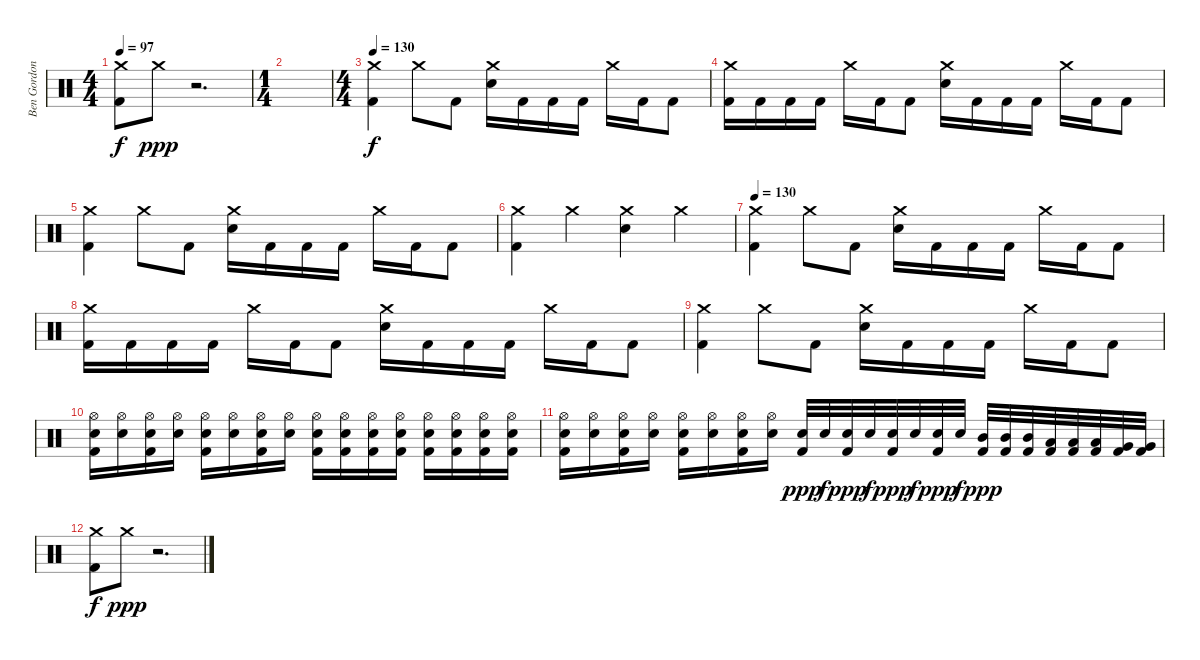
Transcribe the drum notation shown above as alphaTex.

\track ("Ben Gordon" "Ben Gordon") {instrument percussion}
\staff {score}
\articulation defaults
\ts (4 4)
\tempo 97
\clef neutral
\ks c
("Crash medium (hit)" "Kick (hit) 2").8{dy f} "Crash medium (hit)".8{dy ppp} r.2{d} |
\ts (1 4)
|
\ts (4 4)
\tempo 130
("Crash medium (hit)" "Kick (hit) 2").4{dy f} "Crash medium (hit)".8 "Kick (hit) 2".8 ("Crash medium (hit)" "Snare (hit) 2").16 "Kick (hit) 2".16 "Kick (hit) 2".16 "Kick (hit) 2".16 "Crash medium (hit)".16 "Kick (hit) 2".16 "Kick (hit) 2".8 |
("Crash medium (hit)" "Kick (hit) 2").16 "Kick (hit) 2".16 "Kick (hit) 2".16 "Kick (hit) 2".16 "Crash medium (hit)".16 "Kick (hit) 2".16 "Kick (hit) 2".8 ("Crash medium (hit)" "Snare (hit) 2").16 "Kick (hit) 2".16 "Kick (hit) 2".16 "Kick (hit) 2".16 "Crash medium (hit)".16 "Kick (hit) 2".16 "Kick (hit) 2".8 |
("Crash medium (hit)" "Kick (hit) 2").4 "Crash medium (hit)".8 "Kick (hit) 2".8 ("Crash medium (hit)" "Snare (hit) 2").16 "Kick (hit) 2".16 "Kick (hit) 2".16 "Kick (hit) 2".16 "Crash medium (hit)".16 "Kick (hit) 2".16 "Kick (hit) 2".8 |
("Crash medium (hit)" "Kick (hit) 2").4 "Crash medium (hit)".4 ("Crash medium (hit)" "Snare (hit) 2").4 "Crash medium (hit)".4 |
\tempo 130
("Crash medium (hit)" "Kick (hit) 2").4 "Crash medium (hit)".8 "Kick (hit) 2".8 ("Crash medium (hit)" "Snare (hit) 2").16 "Kick (hit) 2".16 "Kick (hit) 2".16 "Kick (hit) 2".16 "Crash medium (hit)".16 "Kick (hit) 2".16 "Kick (hit) 2".8 |
("Crash medium (hit)" "Kick (hit) 2").16 "Kick (hit) 2".16 "Kick (hit) 2".16 "Kick (hit) 2".16 "Crash medium (hit)".16 "Kick (hit) 2".16 "Kick (hit) 2".8 ("Crash medium (hit)" "Snare (hit) 2").16 "Kick (hit) 2".16 "Kick (hit) 2".16 "Kick (hit) 2".16 "Crash medium (hit)".16 "Kick (hit) 2".16 "Kick (hit) 2".8 |
("Crash medium (hit)" "Kick (hit) 2").4 "Crash medium (hit)".8 "Kick (hit) 2".8 ("Crash medium (hit)" "Snare (hit) 2").16 "Kick (hit) 2".16 "Kick (hit) 2".16 "Kick (hit) 2".16 "Crash medium (hit)".16 "Kick (hit) 2".16 "Kick (hit) 2".8 |
("Hi-Hat (open)" "Snare (hit) 2" "Kick (hit) 2").16 ("Hi-Hat (open)" "Snare (hit) 2").16 ("Hi-Hat (open)" "Snare (hit) 2" "Kick (hit) 2").16 ("Hi-Hat (open)" "Snare (hit) 2").16 ("Hi-Hat (open)" "Snare (hit) 2" "Kick (hit) 2").16 ("Hi-Hat (open)" "Snare (hit) 2").16 ("Hi-Hat (open)" "Snare (hit) 2" "Kick (hit) 2").16 ("Hi-Hat (open)" "Snare (hit) 2").16 ("Hi-Hat (open)" "Snare (hit) 2" "Kick (hit) 2").16 ("Hi-Hat (open)" "Snare (hit) 2" "Kick (hit) 2").16 ("Hi-Hat (open)" "Snare (hit) 2" "Kick (hit) 2").16 ("Hi-Hat (open)" "Snare (hit) 2" "Kick (hit) 2").16 ("Hi-Hat (open)" "Snare (hit) 2" "Kick (hit) 2").16 ("Hi-Hat (open)" "Snare (hit) 2" "Kick (hit) 2").16 ("Hi-Hat (open)" "Snare (hit) 2" "Kick (hit) 2").16 ("Hi-Hat (open)" "Snare (hit) 2" "Kick (hit) 2").16 |
("Hi-Hat (open)" "Snare (hit) 2" "Kick (hit) 2").16 ("Hi-Hat (open)" "Snare (hit) 2").16 ("Hi-Hat (open)" "Snare (hit) 2" "Kick (hit) 2").16 ("Hi-Hat (open)" "Snare (hit) 2").16 ("Hi-Hat (open)" "Snare (hit) 2" "Kick (hit) 2").16 ("Hi-Hat (open)" "Snare (hit) 2").16 ("Hi-Hat (open)" "Snare (hit) 2" "Kick (hit) 2").16 ("Hi-Hat (open)" "Snare (hit) 2").16 ("Snare (hit) 2" "Kick (hit) 2").32{dy ppp} "Snare (hit) 2".32{dy f} ("Snare (hit) 2" "Kick (hit) 2").32{dy ppp} "Snare (hit) 2".32{dy f} ("Snare (hit) 2" "Kick (hit) 2").32{dy ppp} "Snare (hit) 2".32{dy f} ("Snare (hit) 2" "Kick (hit) 2").32{dy ppp} "Snare (hit) 2".32{dy f} ("Mid Tom (hit)" "Kick (hit) 2").32{dy ppp} ("Mid Tom (hit)" "Kick (hit) 2").32 ("Mid Tom (hit)" "Kick (hit) 2").32 ("Low Tom (hit)" "Kick (hit) 2").32 ("Low Tom (hit)" "Kick (hit) 2").32 ("Low Tom (hit)" "Kick (hit) 2").32 ("Very Low Tom (hit)" "Kick (hit) 2").32 ("Very Low Tom (hit)" "Kick (hit) 2").32 |
("Crash medium (hit)" "Kick (hit) 2").8{dy f} "Crash medium (hit)".8{dy ppp} r.2{d}
